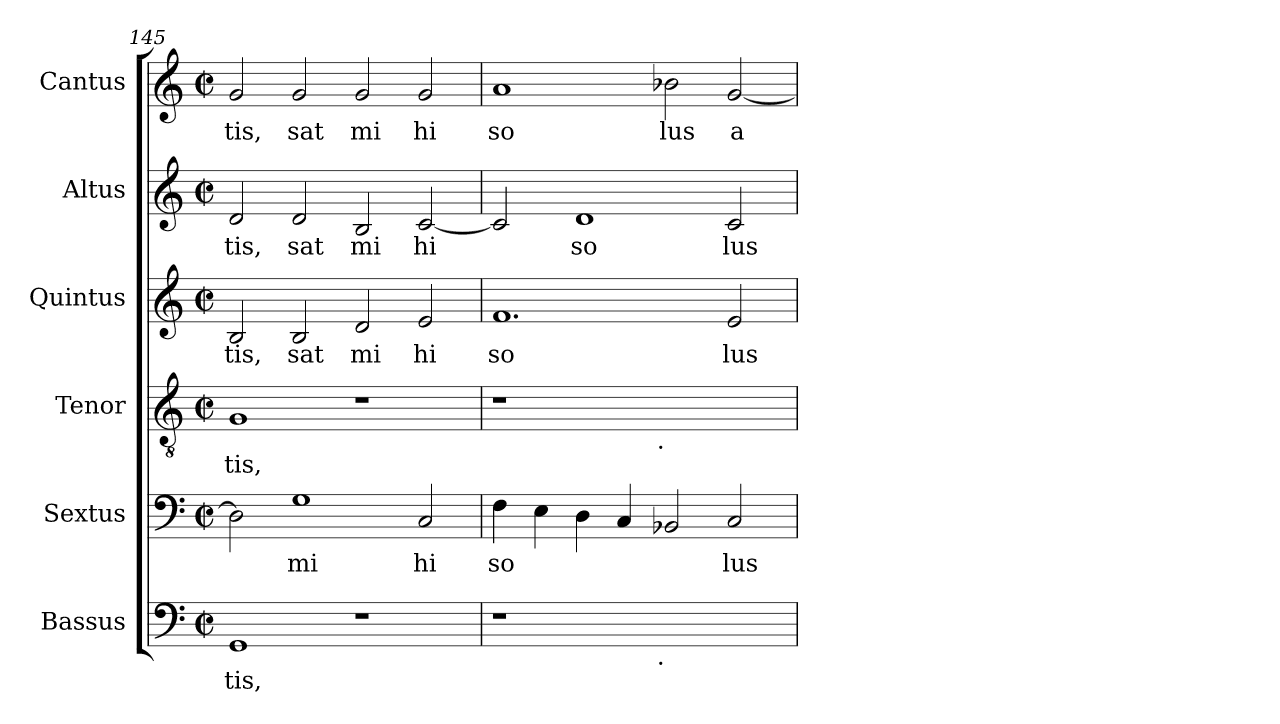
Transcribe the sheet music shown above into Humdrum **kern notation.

**kern	**text	**kern	**text	**kern	**text	**kern	**text	**kern	**text	**kern	**text
*part6	*part6	*part5	*part5	*part4	*part4	*part3	*part3	*part2	*part2	*part1	*part1
*staff6	*staff6	*staff5	*staff5	*staff4	*staff4	*staff3	*staff3	*staff2	*staff2	*staff1	*staff1
*I"Bassus	*	*I"Sextus	*	*I"Tenor	*	*I"Quintus	*	*I"Altus	*	*I"Cantus	*
*I'Bassus	*	*I'Sextus	*	*I'Tenor	*	*I'Quintus	*	*I'Altus	*	*I'Cantus	*
!!LO:PB:g=z
*clefF4	*	*clefF4	*	*clefGv2	*	*clefG2	*	*clefG2	*	*clefG2	*
*k[]	*	*k[]	*	*k[]	*	*k[]	*	*k[]	*	*k[]	*
*C:	*	*C:	*	*C:	*	*C:	*	*C:	*	*C:	*
*M2/2	*	*M2/2	*	*M2/2	*	*M2/2	*	*M2/2	*	*M2/2	*
*met(c|)	*	*met(c|)	*	*met(c|)	*	*met(c|)	*	*met(c|)	*	*met(c|)	*
=145	=145	=145	=145	=145	=145	=145	=145	=145	=145	=145	=145
!	!LO:LY:b	!	!LO:LY:b:cj	!	!LO:LY:b:cj	!	!LO:LY:b:cj	!	!LO:LY:b:cj	!	!LO:LY:b:cj
1GG	tis,	2D\]	.	1G	-tis,	2B/	tis,	2d/	-tis,	2g/	tis,
!	!	!	!LO:LY:b:cj	!	!	!	!LO:LY:b:cj	!	!LO:LY:b:cj	!	!LO:LY:b:cj
.	.	1G	mi	.	.	2B/	sat	2d/	sat	2g/	sat
!	!	!	!	!	!	!	!LO:LY:b:cj	!	!LO:LY:b:cj	!	!LO:LY:b:cj
1r	.	.	.	1r	.	2d/	mi	2B/	mi	2g/	mi
!	!	!	!LO:LY:b:cj	!	!	!	!LO:LY:b:cj	!	!LO:LY:b:cj	!	!LO:LY:b:cj
.	.	2C/	hi	.	.	2e/	hi	[<2c/	hi	2g/	hi
=146	=146	=146	=146	=146	=146	=146	=146	=146	=146	=146	=146
!	!	!	!LO:LY:b:cj	!	!	!	!LO:LY:b:cj	!	!LO:LY:b:cj	!	!LO:LY:b:cj
*^	*	*	*	*^	*	*	*	*	*	*	*
1r	2ryy	.	4F\	so	1r	2ryy	.	1.f	so	2c/]	.	1a	so
!	!	!	!	!LO:LY:b:cj	!	!	!	!	!	!	!	!	!
.	.	.	4E\	.	.	.	.	.	.	.	.	.	.
!	!	!	!	!LO:LY:b:cj	!	!	!	!	!	!	!LO:LY:b:cj	!	!
.	4ryy	.	4D\	.	.	4ryy	.	.	.	1d	so	.	.
!	!	!	!	!LO:LY:b:cj	!	!	!	!	!	!	!	!	!
.	8...ryy	.	4C/	.	.	8...ryy	.	.	.	.	.	.	.
!	!	!	!	!	!	!LO:TX:b:t=.	!	!	!	!	!	!	!
!	!LO:TX:b:t=.	!	!	!	!	!	!	!	!	!	!	!	!
.	1ryy	.	.	.	.	1ryy	.	.	.	.	.	.	.
!	!	!	!	!LO:LY:b:cj	!	!	!	!	!	!	!	!	!LO:LY:b:cj
1ryy	.	.	2BB-X/	.	1ryy	.	.	.	.	.	.	2b-X\	lus
!	!	!	!	!LO:LY:b:cj	!	!	!	!	!LO:LY:b:cj	!	!LO:LY:b:cj	!	!LO:LY:b:cj
.	.	.	2C/	lus	.	.	.	2e/	lus	2c/	lus	[<2g/	a
.	64ryy	.	.	.	.	64ryy	.	.	.	.	.	.	.
*v	*v	*	*	*	*v	*v	*	*	*	*	*	*	*
=	=	=	=	=	=	=	=	=	=	=	=
*-	*-	*-	*-	*-	*-	*-	*-	*-	*-	*-	*-
